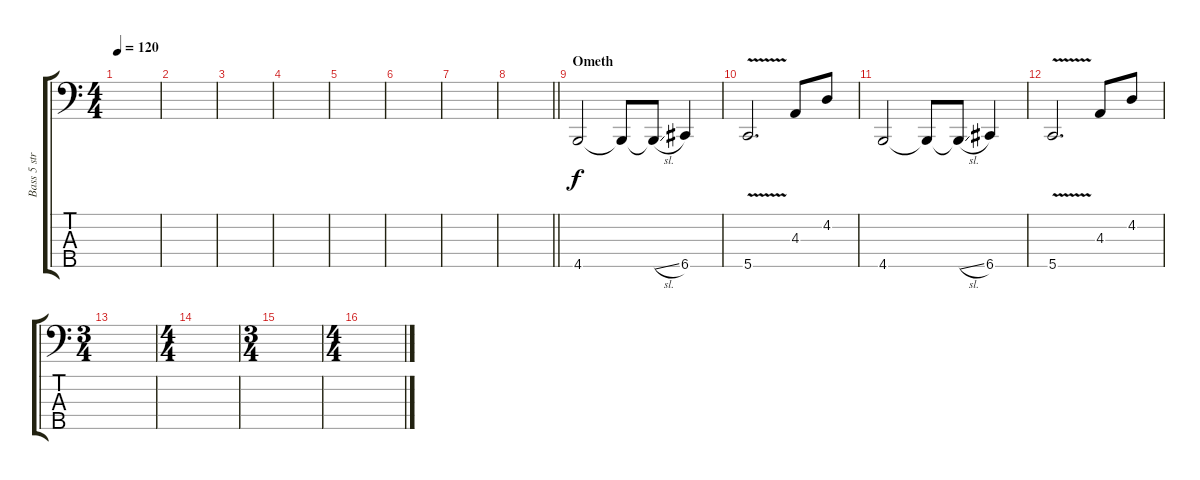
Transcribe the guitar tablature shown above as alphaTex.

\track ("Bass 5 strings" "Bass 5 str") {instrument fretlessbass}
\staff {score tabs}
\tuning (Eb2 Bb1 F1 C1 G0) {hide}
\ts (4 4)
\tempo 120
\clef f4
\ks c
|
|
|
|
|
|
|
\barLineRight lightlight
|
\section ("" "Ometh")
4.5.2 4.5{t}.8 4.5{sl t}.8 6.5.4 |
5.5{v}.2{d} 4.3.8 4.2.8 |
4.5.2 4.5{t}.8 4.5{sl t}.8 6.5.4 |
5.5{v}.2{d} 4.3.8 4.2.8 |
\ts (3 4)
|
\ts (4 4)
|
\ts (3 4)
|
\ts (4 4)
